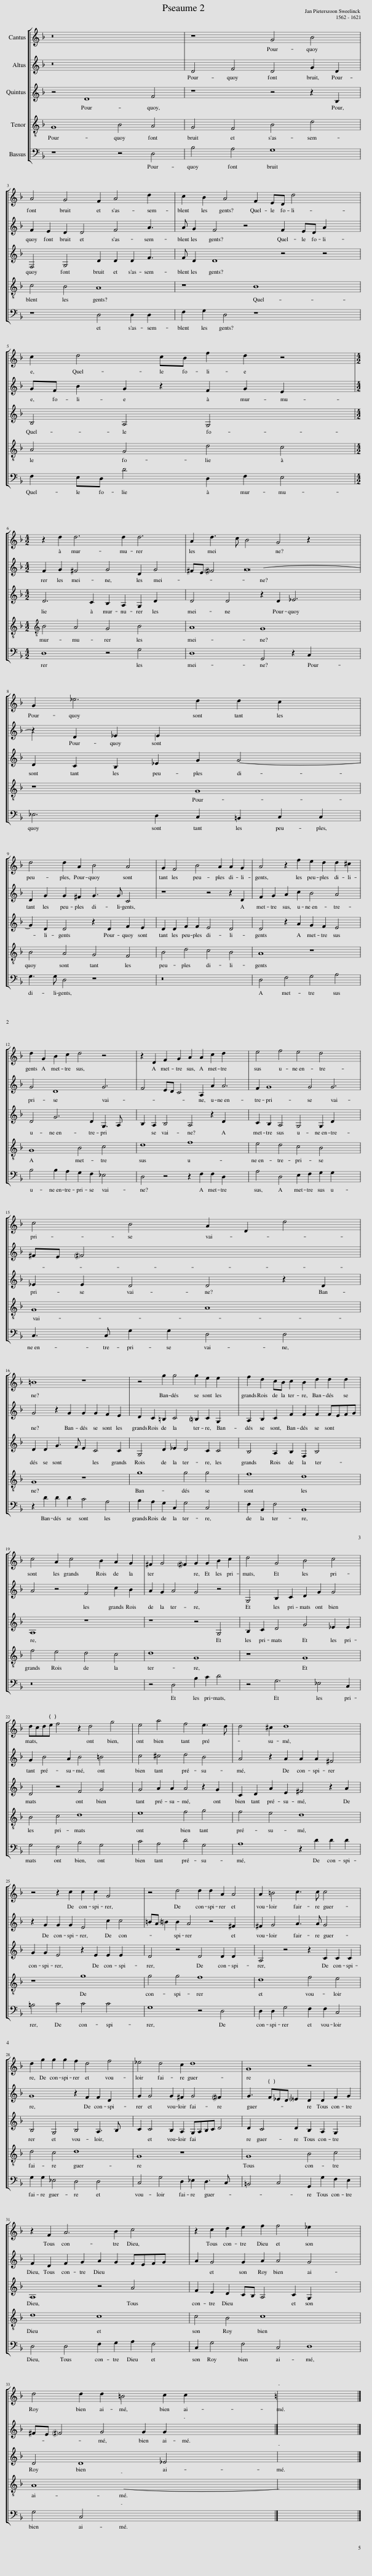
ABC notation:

X:1
%%score [ 1 ( 2 3 ) 4 5 6 ]
L:1/8
M:none
I:linebreak $
K:F
V:1 treble
V:2 treble
V:3 treble
V:4 treble
V:5 treble-8
V:6 bass
V:1
 z16 | z8 G4 B4 |$ A4 G4 F2 A4 d2 x | c2 B2 A4 F2 ED d4 x3 |$ c2 d4 cB f2 d2 z4 |$ %5
[M:4/2] z2 d2 d6 d2 d6 | A2 d3 c B4 G4 z2 x6 |$ G2 _e6 d2 d2 c2 x2 |$ d4 d2 A2 B4 A4 | G2 F4 B4 A2 A2 G2 | %10
 A4 z2 f2 e2 d2 d2 ^c2 |$ d2 G2 B2 c2 d4 z4 x2 | z2 D2 F2 G2 A2 A2 c2 d2 x4 | e4 f4 e4 d4 x4 |$ c4 B4 A2 D2 d4 |$ %15
 =B8 z8 | z4 g2 g4 g2 e2 e2 x2 | f2 d2 cB c2 B2 d2 d2 d2 |$ c4 A2 c4 B2 A2 G2 | ^F2 G4 !courtesy!^F2 G2 G2 B2 c2 | %20
 d4 G4 B4 c4 |$ dcde f4 z2 d4 g4 | e4 a4 f4 e3 d | d4 ^c2 d8 x2 |$ z4 z2 c2 c2 c2 G4 x2 | %25
 z4 d4 d2 d2 A2 A4 | A2 =B4 c3 c c4 x2 |$ d2 g2 g2 g2 f2 d4 f4 | _e4 d4 c2 d8 | G8 z4 x4 |$ %30
 z2 F2 A6 B2 c4 x2 | z2 c2 d2 e2 f2 f4 _e2 x6 |$ d4 d2 d2 =B4 c2 c2 x14 | x16 |] %34
V:2
 z16 | D4 F4 D4 G2 D2 |$ F2 E2 D2 D4 F4 A3 | A G2 F4 z4 F2 ED A2 x2 |$ GF B2 G2 z2 F2 G2 E2 x2 |$ %5
[M:4/2] F2 G2 ^F4 G4 D2 G4 | ^FE !courtesy!^F4 G16 |$ z2 D2 _E2 E2 x8 |$ D2 G2 G2 ^F2 G3 G C4 | z8 z4 z2 D2 | %10
 F2 G2 A2 c2 B4 A4 |$ G4 D8 G6 | F4 ED C4 A,2 A2 A6 | F2 G8 G4 G6 |$ ^FE !courtesy!^F4 x10 |$ %15
 G4 z2 G2 G2 G2 F2 E2 | D2 C2 =B,2 C4 !courtesy!=B,2 C2 G,2 x2 | A,2 B,2 C2 F2 F2 F2 FEFG |$ A4 z4 F4 c2 B2 | A2 G2 A4 G4 z4 | %20
 G,4 B,2 C2 D2 G2 G4 |$ G2 B4 A2 B4 =B4 x2 | c4 ^c4 d4 B4 | A4 z2 A2 A2 A2 ^F4 |$ z2 G2 G2 G2 E4 c2 c4 | %25
 =BA !courtesy!=B2 B2 A4 z4 ^F2 x2 | ^F2 G4 A3 A G4 x2 |$ G8 z2 F2 F2 D2 x2 | G2 G4 G2 ^F2 G4 !courtesy!^F2 x2 | G3 F_ED !courtesy!_E2 D2 D2 F2 G2 |$ %30
 F2 D2 F2 G2 A2 G2 FEFG x2 | A2 G4 G2 A2 A4 G4 x4 |$ ^FE !courtesy!^F4 G4 G2 G2 x16 | x16 |] %34
V:3
 x16 | x16 |$ x17 | x19 |$ x16 |$ %5
[M:4/2] x16 x2 | x8 x8- x6 |$ x6 x2 x8 |$ x16 | x16 | %10
 x16 |$ x18 | x20 | x20 |$ x16 |$ %15
 x16 | x18 | x16 |$ x16 | x16 | %20
 x16 |$ x18 | x16 | x16 |$ x18 | %25
 x18 | x16 |$ x18 | x18 | x16 |$ %30
 x18 | x22 |$ x30 | x16 |] %34
V:4
 z4 D8 F4 | z8 z4 z2 B,2 |$ F,4 G,4 D2 D2 D2 F3 | F D2 D8 z4 z4 |$ B,4 A,4 G,4 x4 |$ %5
[M:4/2] D6 C2 B,2 A,2 G,2 D2 x2 | D4 D4 z2 D2 _E6 x4 |$ D2 C2 B,2 _E2 G2 G4- x2 |$ G2 D2 D4 z2 D2 F2 E2 | D2 D2 F2 F2 E4 D4 | %10
 D4 z2 A2 G2 F2 E4 |$ D4 G6 D2 G,3 A, x2 | B,2 A,2 B,4 A,4 z2 D2 x4 | C2 B,2 A,4 G,4 G,2 D2 x4 |$ _E2 E2 D4 D4 z2 D2 |$ %15
 D2 D2 G3 F E2 C4 C2 | G,4 D2 _E2 D4 C2 C4 | B,4 A,2 B,2 F,2 B,4 x2 |$ A,8 z8 | z8 z4 G,4 | %20
 B,2 C2 D4 G4 _E2 E2 |$ D4 z4 F4 G4 x2 | G4 A2 A2 A4 z2 G2 | C2 D2 A2 E2 ^F4 z2 A2 |$ G2 G2 E4 z2 E2 E2 E2 x2 | %25
 D4 z4 D4 D2 D2 x2 | A,4 z4 z2 C2 C2 C2 |$ B,4 G,4 B,4 A,3 B, x2 | C2 C4 B,2 A,2 G,A,B,C D4 | D2 C4 D2 B,2 A,2 G,2 x2 |$ %30
 A,8 z4 A4 x2 | F2 E2 D2 CB, A,4 C2 G,2 x6 |$ D4 D8 _E4 x14 | x16 |] %34
V:5
 G8 B4 A4 | G4 F4 B4 d4 |$ c4 B4 A8 x | z8 B8 x3 |$ A4 G4 d4 c4 |$ %5
[M:4/2][K:treble-8] B4 A4 G4 B4 x2 | A8 G8 x6 |$ z8 G8 |$ B4 A4 G4 F4 | B4 d4 c4 B4 | %10
 A8 z8 |$ G8 B4 c4 x2 | d8 f8 x4 | e4 d4 c4 B4 x4 |$ G8 A8 |$ %15
 G8 z8 | g8 g4 g4 x2 | f8 d8 |$ f4 e4 d4 c4 | d8 G8 | %20
 z8 G8 |$ B4 c4 d8 x2 | e8 f4 g4 | f4 e4 d8 |$ z8 g8 x2 | %25
 g4 g4 f8 x2 | d8 f4 e4 |$ d4 c4 d8 x2 | G8 z8 x2 | G8 B4 c4 |$ %30
 d8 c8 x2 | c4 B4 c8 x6 |$ A8 x8- x14 | x16 |] %34
V:6
 z8 z4 D,4 | B,4 A,4 G,8 |$ z8 D,4 D,2 D,2 x | F,2 G,2 D,4 z8 x3 |$ F,2 E,D, D4 D,2 F,2 E,4 |$ %5
[M:4/2] D,8 z4 G,4 x2 | D,8 G,,4 z2 C,2 x6 |$ _E,6 D,2 C,2 =B,,2 C,2 C,2 |$ G,3 G, D,4 z8 | z16 | %10
 D,4 F,4 G,4 A,4 |$ B,4 B,2 A,2 G,2 F,2 _E,4 x2 | D,4 z4 z2 F,2 F,2 D,2 x4 | A,4 D,4 E,2 F,2 G,2 G,2 x4 |$ C,3 C, G,2 G,2 D,4 D,4 |$ %15
 z2 D2 D2 D2 C4 A,4 | B,2 A,2 G,2 C,2 G,4 C,4 x2 | F,2 B,,2 F,4 B,,8 |$ z16 | z4 D,4 B,2 C2 D4 | %20
 z4 G,6 _E,4 C,2 |$ G,4 F,4 B,4 G,4 x2 | C4 A,4 D4 G,4 | A,8 z2 D2 D2 D2 |$ =B,4 C4 C4 C4 x2 | %25
 G,8 z4 D,4 x2 | D,2 D,2 G,4 F,2 F,2 C,4 |$ G,2 G,2 _E,4 D,4 D,4 x2 | C,4 G,4 D,2 _E,2 D,3 C, x2 | =B,,4 C,4 G,,2 G,2 F,2 E,2 |$ %30
 D,4 D,4 F,2 G,2 A,2 F,4 | C,2 G,4 F,4 C,4 D,8 |$ G,4 C,4 x16 x6 | x16 |] %34
